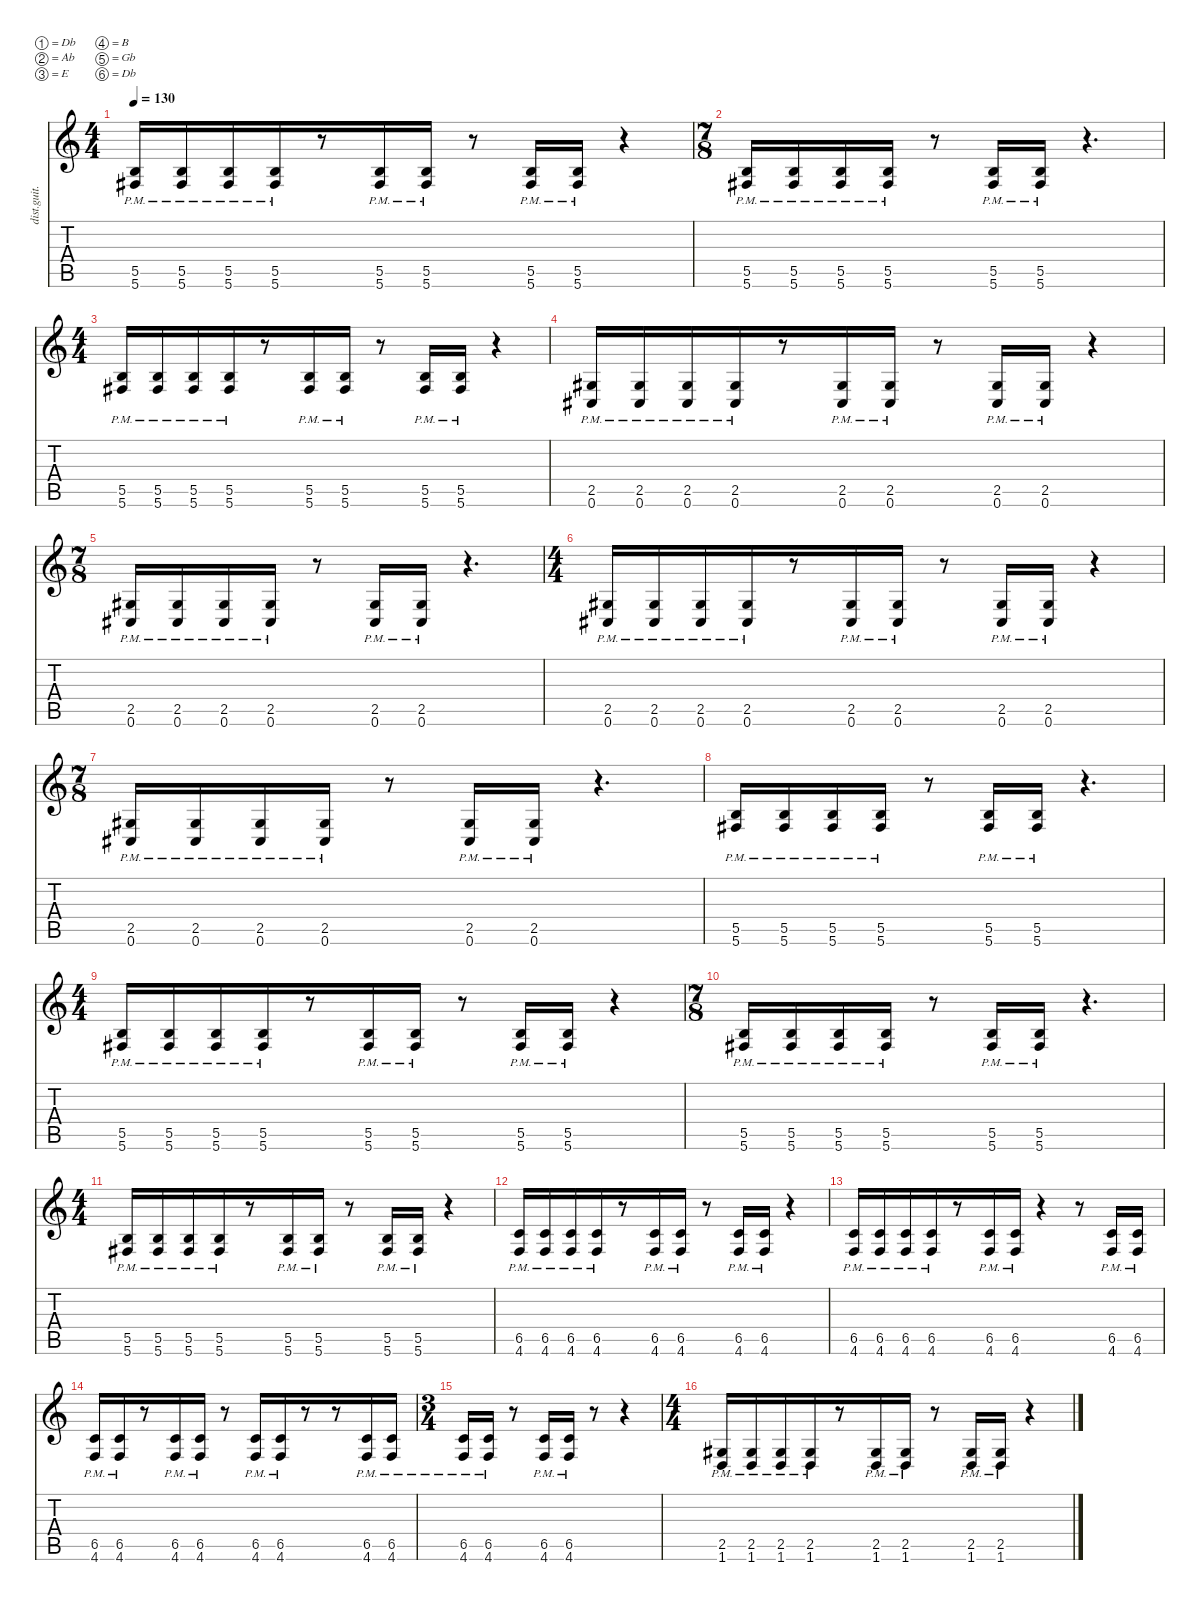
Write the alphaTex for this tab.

\defaultSystemsLayout 4
\hideDynamics
\bracketExtendMode nobrackets
\otherSystemsTrackNameOrientation horizontal
\track ("P. Waggoner Gtr." "dist.guit.") {instrument distortionguitar}
\staff {score tabs}
\tuning (Db4 Ab3 E3 B2 Gb2 Db2)
\ts (4 4)
\beaming (8 4 4)
\tempo 130
\clef g2
\ks c
(5.5{pm} 5.6{pm acc #}).16{dy f beam Up} (5.5{pm} 5.6{pm acc #}).16{beam Up} (5.5{pm} 5.6{pm acc #}).16{beam Up} (5.5{pm} 5.6{pm acc #}).16{beam Up} r.8{beam Up} (5.5{pm} 5.6{pm acc #}).16{beam Up} (5.5{pm} 5.6{pm acc #}).16{beam Up} r.8{beam Up} (5.5{pm} 5.6{pm acc #}).16{beam Up} (5.5{pm} 5.6{pm acc #}).16{beam Up} r.4{beam Up} |
\ts (7 8)
\beaming (8 2 2 3)
(5.5{pm} 5.6{pm acc #}).16{beam Up} (5.5{pm} 5.6{pm acc #}).16{beam Up} (5.5{pm} 5.6{pm acc #}).16{beam Up} (5.5{pm} 5.6{pm acc #}).16{beam Up} r.8{beam Up} (5.5{pm} 5.6{pm acc #}).16{beam Up} (5.5{pm} 5.6{pm acc #}).16{beam Up} r.4{d beam Up} |
\ts (4 4)
\beaming (8 4 4)
(5.5{pm} 5.6{pm acc #}).16{beam Up} (5.5{pm} 5.6{pm acc #}).16{beam Up} (5.5{pm} 5.6{pm acc #}).16{beam Up} (5.5{pm} 5.6{pm acc #}).16{beam Up} r.8{beam Up} (5.5{pm} 5.6{pm acc #}).16{beam Up} (5.5{pm} 5.6{pm acc #}).16{beam Up} r.8{beam Up} (5.5{pm} 5.6{pm acc #}).16{beam Up} (5.5{pm} 5.6{pm acc #}).16{beam Up} r.4{beam Up} |
(2.5{pm acc #} 0.6{pm acc #}).16{beam Up} (2.5{pm acc #} 0.6{pm acc #}).16{beam Up} (2.5{pm acc #} 0.6{pm acc #}).16{beam Up} (2.5{pm acc #} 0.6{pm acc #}).16{beam Up} r.8{beam Up} (2.5{pm acc #} 0.6{pm acc #}).16{beam Up} (2.5{pm acc #} 0.6{pm acc #}).16{beam Up} r.8{beam Up} (2.5{pm acc #} 0.6{pm acc #}).16{beam Up} (2.5{pm acc #} 0.6{pm acc #}).16{beam Up} r.4{beam Up} |
\ts (7 8)
\beaming (8 2 2 3)
(2.5{pm acc #} 0.6{pm acc #}).16{beam Up} (2.5{pm acc #} 0.6{pm acc #}).16{beam Up} (2.5{pm acc #} 0.6{pm acc #}).16{beam Up} (2.5{pm acc #} 0.6{pm acc #}).16{beam Up} r.8{beam Up} (2.5{pm acc #} 0.6{pm acc #}).16{beam Up} (2.5{pm acc #} 0.6{pm acc #}).16{beam Up} r.4{d beam Up} |
\ts (4 4)
\beaming (8 4 4)
(2.5{pm acc #} 0.6{pm acc #}).16{beam Up} (2.5{pm acc #} 0.6{pm acc #}).16{beam Up} (2.5{pm acc #} 0.6{pm acc #}).16{beam Up} (2.5{pm acc #} 0.6{pm acc #}).16{beam Up} r.8{beam Up} (2.5{pm acc #} 0.6{pm acc #}).16{beam Up} (2.5{pm acc #} 0.6{pm acc #}).16{beam Up} r.8{beam Up} (2.5{pm acc #} 0.6{pm acc #}).16{beam Up} (2.5{pm acc #} 0.6{pm acc #}).16{beam Up} r.4{beam Up} |
\ts (7 8)
\beaming (8 2 2 3)
(2.5{pm acc #} 0.6{pm acc #}).16{beam Up} (2.5{pm acc #} 0.6{pm acc #}).16{beam Up} (2.5{pm acc #} 0.6{pm acc #}).16{beam Up} (2.5{pm acc #} 0.6{pm acc #}).16{beam Up} r.8{beam Up} (2.5{pm acc #} 0.6{pm acc #}).16{beam Up} (2.5{pm acc #} 0.6{pm acc #}).16{beam Up} r.4{d beam Up} |
(5.5{pm} 5.6{pm acc #}).16{beam Up} (5.5{pm} 5.6{pm acc #}).16{beam Up} (5.5{pm} 5.6{pm acc #}).16{beam Up} (5.5{pm} 5.6{pm acc #}).16{beam Up} r.8{beam Up} (5.5{pm} 5.6{pm acc #}).16{beam Up} (5.5{pm} 5.6{pm acc #}).16{beam Up} r.4{d beam Up} |
\ts (4 4)
\beaming (8 4 4)
(5.5{pm} 5.6{pm acc #}).16{beam Up} (5.5{pm} 5.6{pm acc #}).16{beam Up} (5.5{pm} 5.6{pm acc #}).16{beam Up} (5.5{pm} 5.6{pm acc #}).16{beam Up} r.8{beam Up} (5.5{pm} 5.6{pm acc #}).16{beam Up} (5.5{pm} 5.6{pm acc #}).16{beam Up} r.8{beam Up} (5.5{pm} 5.6{pm acc #}).16{beam Up} (5.5{pm} 5.6{pm acc #}).16{beam Up} r.4{beam Up} |
\ts (7 8)
\beaming (8 2 2 3)
(5.5{pm} 5.6{pm acc #}).16{beam Up} (5.5{pm} 5.6{pm acc #}).16{beam Up} (5.5{pm} 5.6{pm acc #}).16{beam Up} (5.5{pm} 5.6{pm acc #}).16{beam Up} r.8{beam Up} (5.5{pm} 5.6{pm acc #}).16{beam Up} (5.5{pm} 5.6{pm acc #}).16{beam Up} r.4{d beam Up} |
\ts (4 4)
\beaming (8 4 4)
(5.5{pm} 5.6{pm acc #}).16{beam Up} (5.5{pm} 5.6{pm acc #}).16{beam Up} (5.5{pm} 5.6{pm acc #}).16{beam Up} (5.5{pm} 5.6{pm acc #}).16{beam Up} r.8{beam Up} (5.5{pm} 5.6{pm acc #}).16{beam Up} (5.5{pm} 5.6{pm acc #}).16{beam Up} r.8{beam Up} (5.5{pm} 5.6{pm acc #}).16{beam Up} (5.5{pm} 5.6{pm acc #}).16{beam Up} r.4{beam Up} |
(6.5{pm} 4.6{pm}).16{beam Up} (6.5{pm} 4.6{pm}).16{beam Up} (6.5{pm} 4.6{pm}).16{beam Up} (6.5{pm} 4.6{pm}).16{beam Up} r.8{beam Up} (6.5{pm} 4.6{pm}).16{beam Up} (6.5{pm} 4.6{pm}).16{beam Up} r.8{beam Up} (6.5{pm} 4.6{pm}).16{beam Up} (6.5{pm} 4.6{pm}).16{beam Up} r.4{beam Up} |
(6.5{pm} 4.6{pm}).16{beam Up} (6.5{pm} 4.6{pm}).16{beam Up} (6.5{pm} 4.6{pm}).16{beam Up} (6.5{pm} 4.6{pm}).16{beam Up} r.8{beam Up} (6.5{pm} 4.6{pm}).16{beam Up} (6.5{pm} 4.6{pm}).16{beam Up} r.4{beam Up} r.8{beam Up} (6.5{pm} 4.6{pm}).16{beam Up} (6.5{pm} 4.6{pm}).16{beam Up} |
(6.5{pm} 4.6{pm}).16{beam Up} (6.5{pm} 4.6{pm}).16{beam Up} r.8{beam Up} (6.5{pm} 4.6{pm}).16{beam Up} (6.5{pm} 4.6{pm}).16{beam Up} r.8{beam Up} (6.5{pm} 4.6{pm}).16{beam Up} (6.5{pm} 4.6{pm}).16{beam Up} r.8{beam Up} r.8{beam Up} (6.5{pm} 4.6{pm}).16{beam Up} (6.5{pm} 4.6{pm}).16{beam Up} |
\ts (3 4)
\beaming (8 2 2 2)
(6.5{pm} 4.6{pm}).16{beam Up} (6.5{pm} 4.6{pm}).16{beam Up} r.8{beam Up} (6.5{pm} 4.6{pm}).16{beam Up} (6.5{pm} 4.6{pm}).16{beam Up} r.8{beam Up} r.4{beam Up} |
\ts (4 4)
\beaming (8 4 4)
(2.5{pm acc #} 1.6{pm}).16{beam Up} (2.5{pm acc #} 1.6{pm}).16{beam Up} (2.5{pm acc #} 1.6{pm}).16{beam Up} (2.5{pm acc #} 1.6{pm}).16{beam Up} r.8{beam Up} (2.5{pm acc #} 1.6{pm}).16{beam Up} (2.5{pm acc #} 1.6{pm}).16{beam Up} r.8{beam Up} (2.5{pm acc #} 1.6{pm}).16{beam Up} (2.5{pm acc #} 1.6{pm}).16{beam Up} r.4{beam Up}
